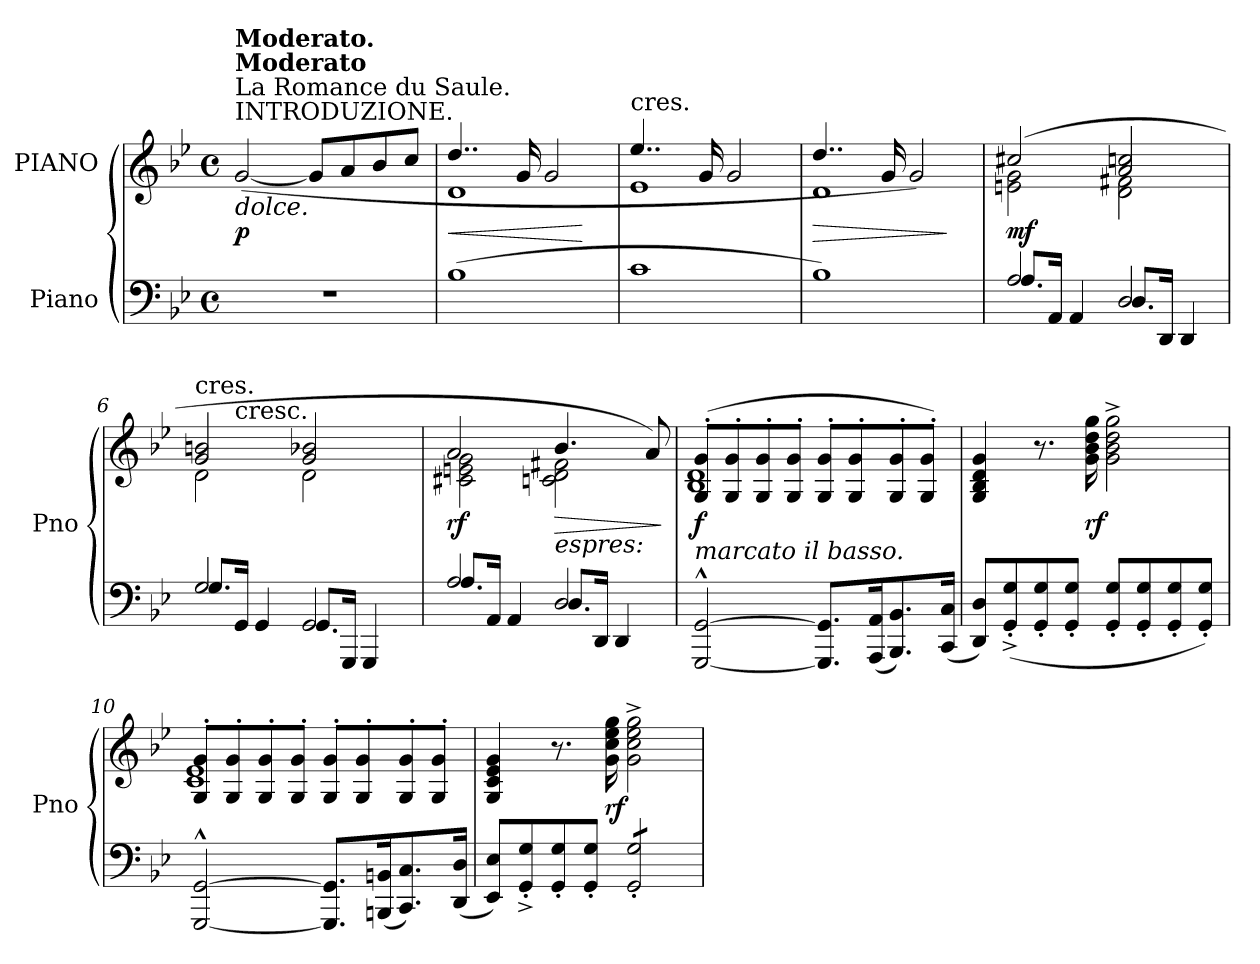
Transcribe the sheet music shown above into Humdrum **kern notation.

**kern	**kern	**dynam
*part2	*part1	*part1
*staff2	*staff1	*staff1
*I"Piano	*I"PIANO	*
*I'Pno	*	*
*clefF4	*clefG2	*
*k[b-e-]	*k[b-e-]	*
*g:	*g:	*
*M4/4	*M4/4	*
*met(c)	*met(c)	*
=1	=1	=1
!	!LO:TX:b:i:t=dolce.	!
!	!LO:TX:a:t=INTRODUZIONE.	!
!	!LO:TX:a:t=La Romance du Saule.	!
!	!LO:TX:a:B:t=Moderato	!
!	!LO:TX:a:B:t=Moderato.	!
1r	(>[2g/	p
.	8g/L]	.
.	8a/	.
.	8b-/	.
.	8cc/J	.
=2	=2	=2
*	*^	*
!	!	!	!LO:HP:b
(1B-	4..dd/	1d	<
.	16g/	.	.
.	2g/	.	.
*	*v	*v	*
.	.	[
=3	=3	=3
*	*^	*
!	!LO:TX:t=cres.	!	!
1c	4..ee-/	1e-	.
.	16g/	.	.
.	2g/	.	.
=4	=4	=4	=4
!	!	!	!LO:HP:b
1B-)	4..dd/	1d	>
.	16g/	.	.
.	2g/)	.	.
*	*v	*v	*
.	.	]
=5	=5	=5
*^	*^	*
2A/	8.A\L	(2cc#X/	2en\ 2g\	mf
.	16AA/Jk	.	.	.
.	4AA/	.	.	.
2D/	8.D\L	2a/ 2ccn/	2d\ 2f#X\	.
.	16DD/Jk	.	.	.
.	4DD/	.	.	.
=6	=6	=6	=6	=6
!	!	!LO:TX:t=cres.	!	!
*	*	*	*^	*
2G/	8.G\L	2g/ 2bn/	2d\	8.ryy	.
!	!	!	!	!LO:TX:t=cresc.	!
.	16GG/Jk	.	.	2ryy	.
.	4GG/	.	.	.	.
2GG/	8.GG/L	2g/ 2b-X/	2d\	.	.
.	16GGG/Jk	.	.	4ryy	.
.	4GGG/	.	.	.	.
.	.	.	.	16ryy	.
*	*	*	*v	*v	*
=7	=7	=7	=7	=7
2A/	8.A\L	2a/	2c#X\ 2en\ 2g\	rf
.	16AA/Jk	.	.	.
.	4AA/	.	.	.
!	!	!LO:TX:b:i:t=espres&colon;	!	!
!	!	!	!	!LO:HP:b
2D/	8.D\L	4.b-/	2cn\ 2d\ 2f#X\	>
.	16DD/Jk	.	.	.
.	4DD/	.	.	.
.	.	8a/)	.	.
*v	*v	*	*	*
*	*v	*v	*
.	.	]
=8	=8	=8
*	*^	*
!	!LO:TX:b:i:t=marcato il basso.	!	!
[2GGG^^</ [2GG^^</	(<8G'/ 8g'/L	1B- 1d	f
.	8G'/ 8g'/	.	.
.	8G'/ 8g'/	.	.
.	8G'/ 8g'/J	.	.
8.GGG]/ 8.GG]/L	8G'/ 8g'/L	.	.
.	8G'/ 8g'/	.	.
(16AAA/ 16AA/K	.	.	.
8.BBB-/ 8.BB-/)	8G'/ 8g'/	.	.
.	8G'/ 8g'/J)	.	.
(16CC/ 16C/Jk	.	.	.
*	*v	*v	*
=9	=9	=9
8DD/ 8D/L)	4G/ 4B-/ 4d/ 4g/	.
(8GG'^>/ 8G'^>/	.	.
8GG'/ 8G'/	8.r	.
8GG'/ 8G'/J	.	.
.	16g\ 16b-\ 16dd\ 16gg\	rf
8GG'/ 8G'/L	2g^<\ 2b-^<\ 2dd^<\ 2gg^<\	.
8GG'/ 8G'/	.	.
8GG'/ 8G'/	.	.
8GG'/ 8G'/J)	.	.
=10	=10	=10
*	*^	*
[2GGG^^</ [2GG^^</	8G'/ 8g'/L	1c 1e-	.
.	8G'/ 8g'/	.	.
.	8G'/ 8g'/	.	.
.	8G'/ 8g'/J	.	.
8.GGG]/ 8.GG]/L	8G'/ 8g'/L	.	.
.	8G'/ 8g'/	.	.
(16BBBn/ 16BBn/K	.	.	.
8.CC/ 8.C/)	8G'/ 8g'/	.	.
.	8G'/ 8g'/J	.	.
(16DD/ 16D/Jk	.	.	.
*	*v	*v	*
=11	=11	=11
8EE-/ 8E-/L)	4G/ 4c/ 4e-/ 4g/	.
8GG'^>/ 8G'^>/	.	.
8GG'/ 8G'/	8.r	.
8GG'/ 8G'/J	.	.
.	16g\ 16cc\ 16ee-\ 16gg\	rf
*tremolo	*	*
8GG'/ 8G'/L	2g^<\ 2cc^<\ 2ee-^<\ 2gg^<\	.
8GG'/ 8G'/	.	.
8GG'/ 8G'/	.	.
8GG'/ 8G'/J	.	.
*Xtremolo	*	*
=	=	=
*-	*-	*-
